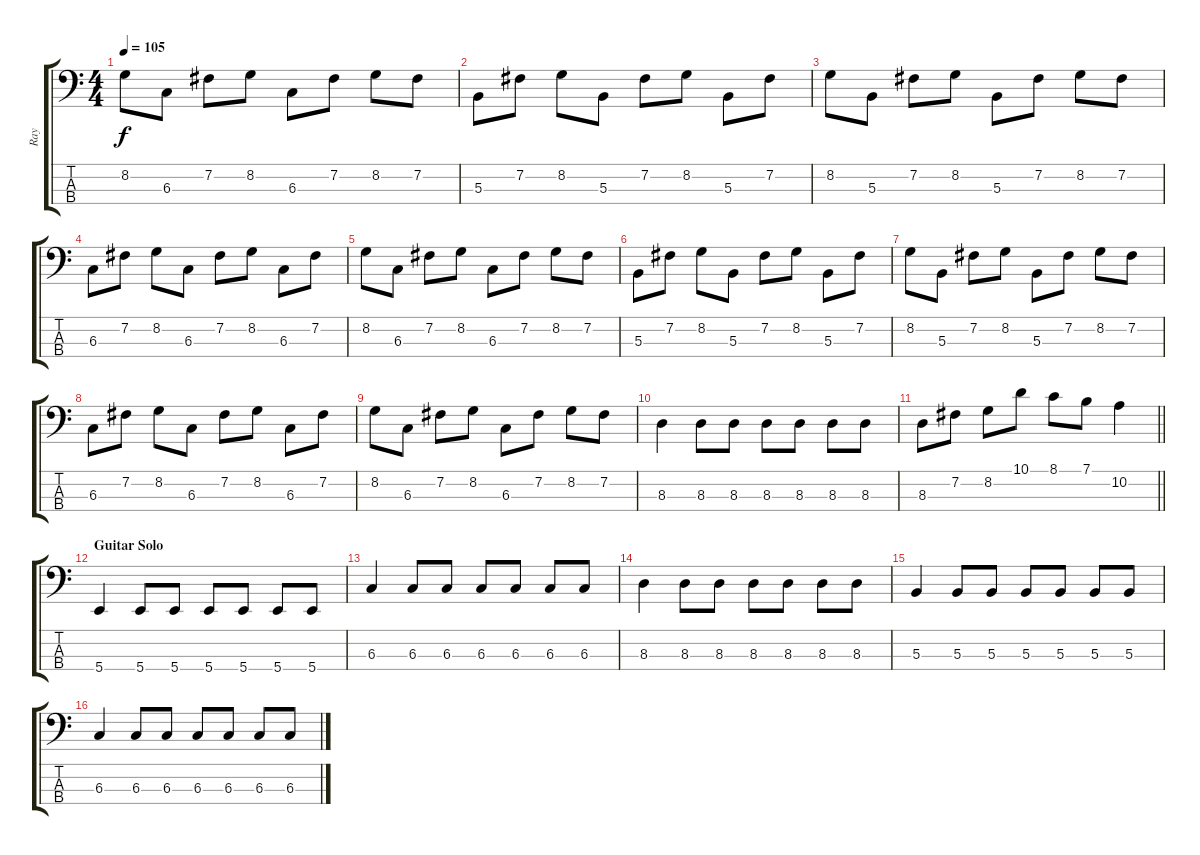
\track ("Ray" "Ray") {instrument electricbassfinger}
\staff {score tabs}
\tuning (E2 B1 Gb1 B0) {hide}
\ts (4 4)
\tempo 105
\clef f4
\ks c
8.2.8{dy f} 6.3.8 7.2.8 8.2.8 6.3.8 7.2.8 8.2.8 7.2.8 |
5.3.8 7.2.8 8.2.8 5.3.8 7.2.8 8.2.8 5.3.8 7.2.8 |
8.2.8 5.3.8 7.2.8 8.2.8 5.3.8 7.2.8 8.2.8 7.2.8 |
6.3.8 7.2.8 8.2.8 6.3.8 7.2.8 8.2.8 6.3.8 7.2.8 |
8.2.8 6.3.8 7.2.8 8.2.8 6.3.8 7.2.8 8.2.8 7.2.8 |
5.3.8 7.2.8 8.2.8 5.3.8 7.2.8 8.2.8 5.3.8 7.2.8 |
8.2.8 5.3.8 7.2.8 8.2.8 5.3.8 7.2.8 8.2.8 7.2.8 |
6.3.8 7.2.8 8.2.8 6.3.8 7.2.8 8.2.8 6.3.8 7.2.8 |
8.2.8 6.3.8 7.2.8 8.2.8 6.3.8 7.2.8 8.2.8 7.2.8 |
8.3.4 8.3.8 8.3.8 8.3.8 8.3.8 8.3.8 8.3.8 |
\barLineRight lightlight
8.3.8 7.2.8 8.2.8 10.1.8 8.1.8 7.1.8 10.2.4 |
\section ("" "Guitar Solo")
5.4.4 5.4.8 5.4.8 5.4.8 5.4.8 5.4.8 5.4.8 |
6.3.4 6.3.8 6.3.8 6.3.8 6.3.8 6.3.8 6.3.8 |
8.3.4 8.3.8 8.3.8 8.3.8 8.3.8 8.3.8 8.3.8 |
5.3.4 5.3.8 5.3.8 5.3.8 5.3.8 5.3.8 5.3.8 |
6.3.4 6.3.8 6.3.8 6.3.8 6.3.8 6.3.8 6.3.8
